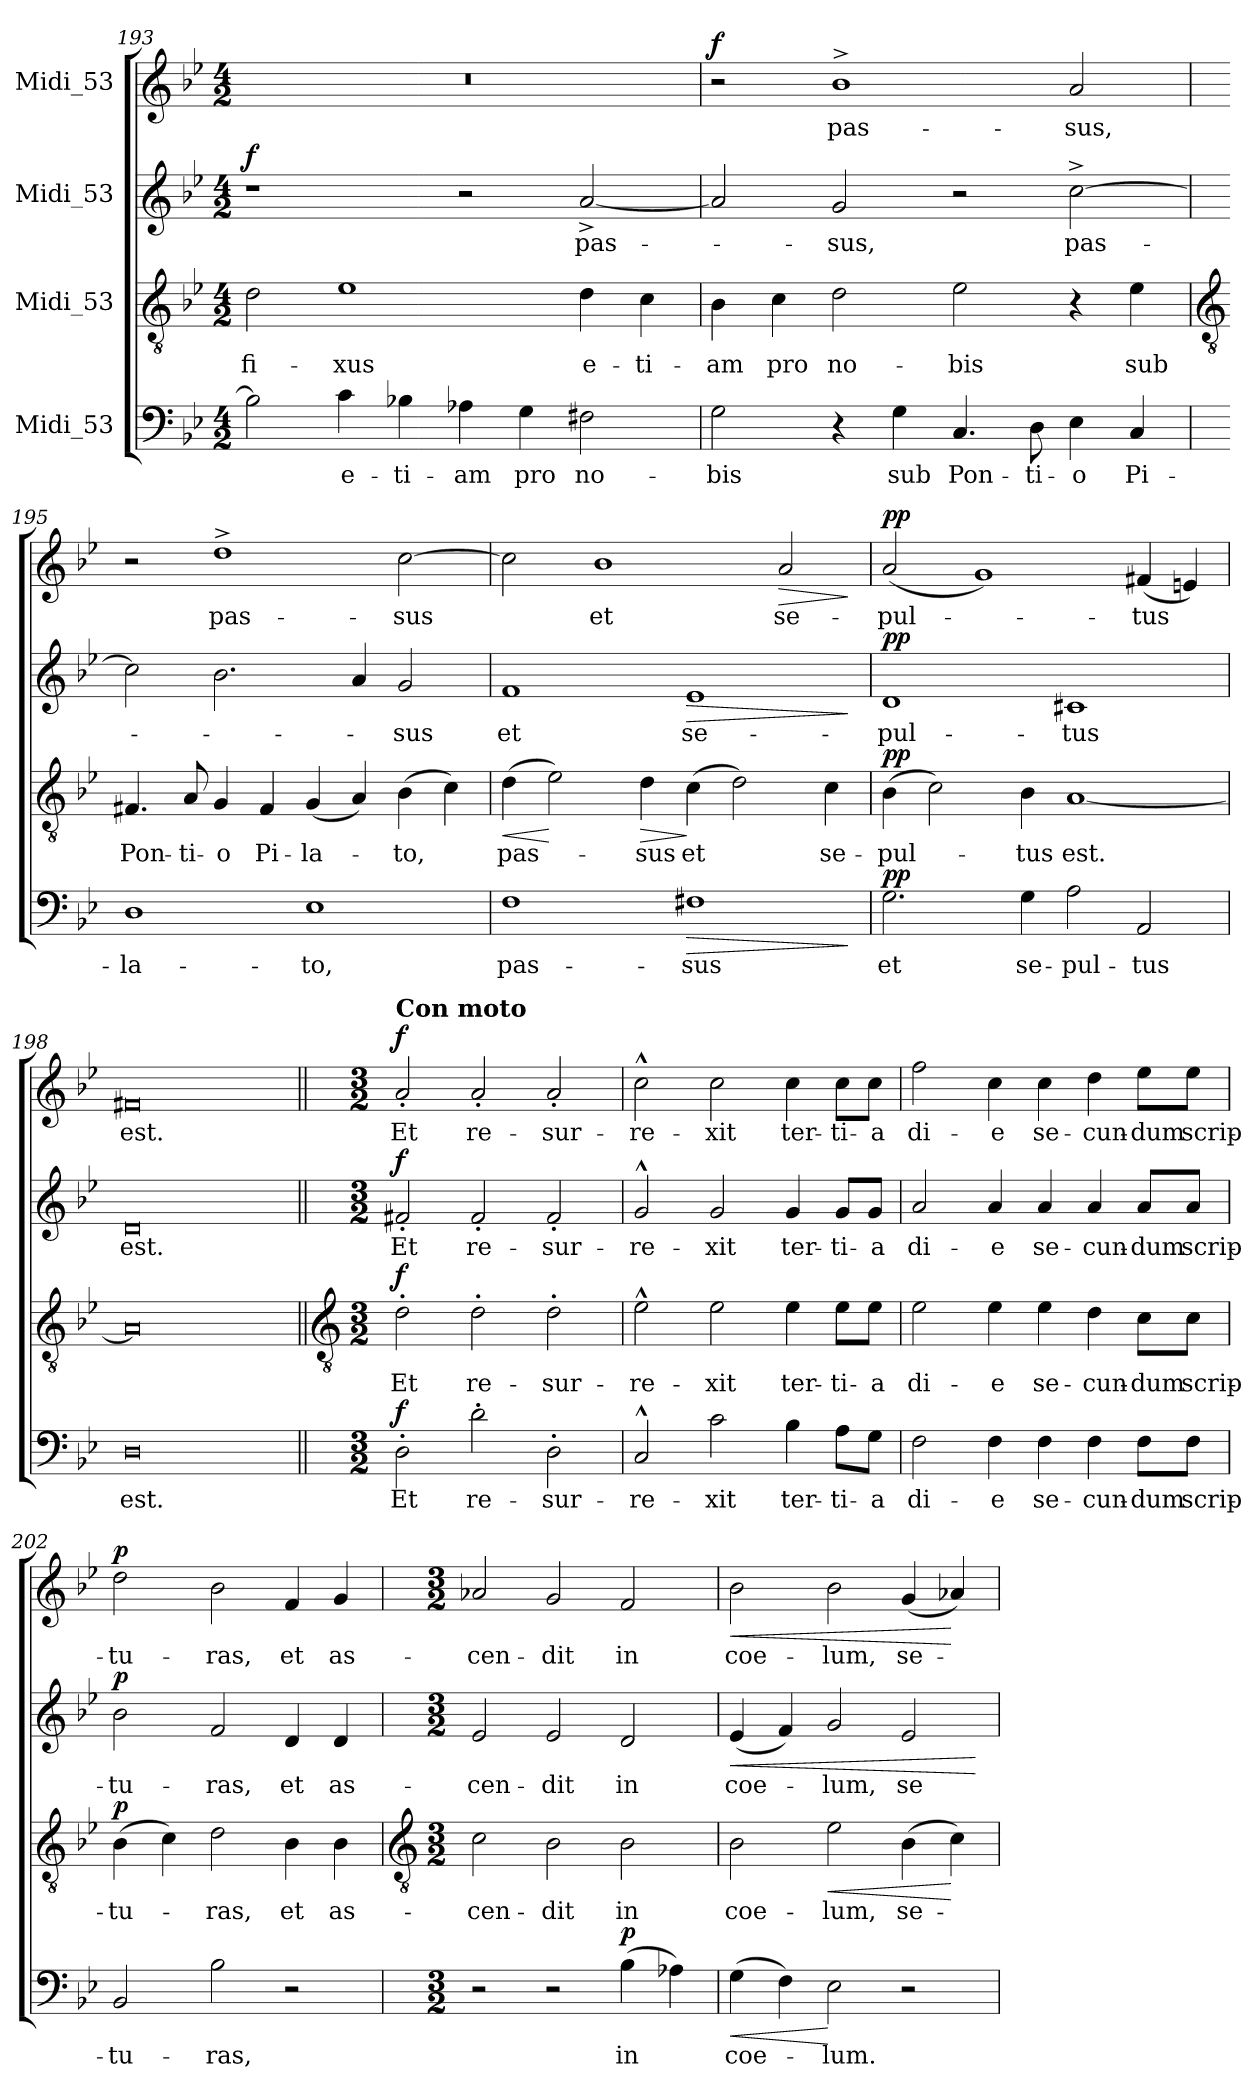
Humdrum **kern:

**kern	**text	**dynam	**kern	**text	**dynam	**kern	**text	**dynam	**kern	**text	**dynam
*part4	*part4	*part4	*part3	*part3	*part3	*part2	*part2	*part2	*part1	*part1	*part1
*staff4	*staff4	*staff4	*staff3	*staff3	*staff3	*staff2	*staff2	*staff2	*staff1	*staff1	*staff1
*I"Midi_53	*	*	*I"Midi_53	*	*	*I"Midi_53	*	*	*I"Midi_53	*	*
*clefF4	*	*	*clefGv2	*	*	*clefG2	*	*	*clefG2	*	*
*k[b-e-]	*	*	*k[b-e-]	*	*	*k[b-e-]	*	*	*k[b-e-]	*	*
*B-:	*	*	*B-:	*	*	*B-:	*	*	*B-:	*	*
*M4/2	*	*	*M4/2	*	*	*M4/2	*	*	*M4/2	*	*
=193	=193	=193	=193	=193	=193	=193	=193	=193	=193	=193	=193
!	!	!	!	!LO:LY:b	!	!	!	!LO:DY:a	!	!	!
2B\]	.	.	2d\	-fi-	.	1r	.	f	0r	.	.
!	!LO:LY:b	!	!	!LO:LY:b	!	!	!	!	!	!	!
4c\	e-	.	1e-	-xus	.	.	.	.	.	.	.
!	!LO:LY:b	!	!	!	!	!	!	!	!	!	!
4B-X\	-ti-	.	.	.	.	.	.	.	.	.	.
!	!LO:LY:b	!	!	!	!	!	!	!	!	!	!
4A-X\	-am	.	.	.	.	2r	.	.	.	.	.
!	!LO:LY:b	!	!	!	!	!	!	!	!	!	!
4G\	pro	.	.	.	.	.	.	.	.	.	.
!	!LO:LY:b	!	!	!LO:LY:b	!	!	!LO:LY:b	!	!	!	!
2F#X\	no-	.	4d\	e-	.	[2a^/	pas-	.	.	.	.
!	!	!	!	!LO:LY:b	!	!	!	!	!	!	!
.	.	.	4c\	-ti-	.	.	.	.	.	.	.
=194	=194	=194	=194	=194	=194	=194	=194	=194	=194	=194	=194
!	!LO:LY:b	!	!	!LO:LY:b	!	!	!	!	!	!	!LO:DY:a
2G\	-bis	.	4B-\	-am	.	2a/]	.	.	2r	.	f
!	!	!	!	!LO:LY:b	!	!	!	!	!	!	!
.	.	.	4c\	pro	.	.	.	.	.	.	.
!	!	!	!	!LO:LY:b	!	!	!LO:LY:b	!	!	!LO:LY:b	!
4r	.	.	2d\	no-	.	2g/	-sus,	.	1b-^	pas-	.
!	!LO:LY:b	!	!	!	!	!	!	!	!	!	!
4G\	sub	.	.	.	.	.	.	.	.	.	.
!	!LO:LY:b	!	!	!LO:LY:b	!	!	!	!	!	!	!
4.C/	Pon-	.	2e-\	-bis	.	2r	.	.	.	.	.
!	!LO:LY:b	!	!	!	!	!	!	!	!	!	!
8D\	-ti-	.	.	.	.	.	.	.	.	.	.
!	!LO:LY:b	!	!	!	!	!	!LO:LY:b	!	!	!LO:LY:b	!
4E-\	-o	.	4r	.	.	[2cc^\	pas-	.	2a/	-sus,	.
!	!LO:LY:b	!	!	!LO:LY:b	!	!	!	!	!	!	!
4C/	Pi-	.	4e-\	sub	.	.	.	.	.	.	.
!!LO:LB:g=z
=195	=195	=195	=195	=195	=195	=195	=195	=195	=195	=195	=195
*	*	*	*clefGv2	*	*	*	*	*	*	*	*
!	!LO:LY:b	!	!	!LO:LY:b	!	!	!	!	!	!	!
1D	-la-	.	4.F#X/	Pon-	.	2cc\]	.	.	2r	.	.
!	!	!	!	!LO:LY:b	!	!	!	!	!	!	!
.	.	.	8A/	-ti-	.	.	.	.	.	.	.
!	!	!	!	!LO:LY:b	!	!	!	!	!	!LO:LY:b	!
.	.	.	4G/	-o	.	2.b-\	.	.	1dd^	pas-	.
!	!	!	!	!LO:LY:b	!	!	!	!	!	!	!
.	.	.	4F#/	Pi-	.	.	.	.	.	.	.
!	!LO:LY:b	!	!	!LO:LY:b	!	!	!	!	!	!	!
1E-	-to,	.	(<4G/	-la-	.	.	.	.	.	.	.
.	.	.	4A/)	.	.	4a/	.	.	.	.	.
!	!	!	!	!LO:LY:b	!	!	!LO:LY:b	!	!	!LO:LY:b	!
.	.	.	(>4B-\	-to,	.	2g/	-sus	.	[2cc\	-sus	.
.	.	.	4c\)	.	.	.	.	.	.	.	.
=196	=196	=196	=196	=196	=196	=196	=196	=196	=196	=196	=196
!	!LO:LY:b	!	!	!LO:LY:b	!LO:HP:b	!	!LO:LY:b	!	!	!	!
1F	pas-	.	(>4d\	pas-	<	1f	et	.	2cc\]	.	.
.	.	.	2e-\)	.	[	.	.	.	.	.	.
!	!	!	!	!	!	!	!	!	!	!LO:LY:b	!
.	.	.	.	.	.	.	.	.	1b-	et	.
!	!	!	!	!LO:LY:b	!LO:HP:b	!	!	!	!	!	!
.	.	.	4d\	-sus	>	.	.	.	.	.	.
!	!LO:LY:b	!LO:HP:b	!	!LO:LY:b	!	!	!LO:LY:b	!LO:HP:b	!	!	!
1F#X	-sus	>	(>4c\	et	]	1e-	se-	>	.	.	.
.	.	.	2d\)	.	.	.	.	.	.	.	.
!	!	!	!	!	!	!	!	!	!	!LO:LY:b	!LO:HP:b
.	.	.	.	.	.	.	.	.	2a/	se-	>
!	!	!	!	!LO:LY:b	!	!	!	!	!	!	!
.	.	.	4c\	se-	.	.	.	.	.	.	.
.	.	]	.	.	.	.	.	]	.	.	]
=197	=197	=197	=197	=197	=197	=197	=197	=197	=197	=197	=197
!	!LO:LY:b	!LO:DY:a	!	!LO:LY:b	!LO:DY:a	!	!LO:LY:b	!LO:DY:a	!	!LO:LY:b	!LO:DY:a
2.G\	et	pp	(>4B-\	-pul-	pp	1d	-pul-	pp	(<2a/	-pul-	pp
.	.	.	2c\)	.	.	.	.	.	.	.	.
.	.	.	.	.	.	.	.	.	1g)	.	.
!	!LO:LY:b	!	!	!LO:LY:b	!	!	!	!	!	!	!
4G\	se-	.	4B-\	-tus	.	.	.	.	.	.	.
!	!LO:LY:b	!	!	!LO:LY:b	!	!	!LO:LY:b	!	!	!	!
2A\	-pul-	.	[1A	est.	.	1c#X	-tus	.	.	.	.
!	!LO:LY:b	!	!	!	!	!	!	!	!	!LO:LY:b	!
2AA/	-tus	.	.	.	.	.	.	.	(<4f#X/	-tus	.
.	.	.	.	.	.	.	.	.	4en/)	.	.
=198	=198	=198	=198	=198	=198	=198	=198	=198	=198	=198	=198
!	!LO:LY:b	!	!	!	!	!	!LO:LY:b	!	!	!LO:LY:b	!
0D	est.	.	0A]	.	.	0d	est.	.	0f#X	est.	.
!!LO:LB:g=z
=199||	=199||	=199||	=199||	=199||	=199||	=199||	=199||	=199||	=199||	=199||	=199||
*	*	*	*clefGv2	*	*	*	*	*	*	*	*
*M3/2	*	*	*M3/2	*	*	*M3/2	*	*	*M3/2	*	*
!	!	!	!	!	!	!	!	!	!LO:TX:a:B:t=Con moto	!	!
!	!LO:LY:b	!LO:DY:a	!	!LO:LY:b	!LO:DY:a	!	!LO:LY:b	!LO:DY:a	!	!LO:LY:b	!LO:DY:a
2D'\	Et	f	2d'\	Et	f	2f#X'/	Et	f	2a'/	Et	f
!	!LO:LY:b	!	!	!LO:LY:b	!	!	!LO:LY:b	!	!	!LO:LY:b	!
2d'\	re-	.	2d'\	re-	.	2f#'/	re-	.	2a'/	re-	.
!	!LO:LY:b	!	!	!LO:LY:b	!	!	!LO:LY:b	!	!	!LO:LY:b	!
2D'\	-sur-	.	2d'\	-sur-	.	2f#'/	-sur-	.	2a'/	-sur-	.
=200	=200	=200	=200	=200	=200	=200	=200	=200	=200	=200	=200
!	!LO:LY:b	!	!	!LO:LY:b	!	!	!LO:LY:b	!	!	!LO:LY:b	!
2C^^/	-re-	.	2e-^^\	-re-	.	2g^^/	-re-	.	2cc^^\	-re-	.
!	!LO:LY:b	!	!	!LO:LY:b	!	!	!LO:LY:b	!	!	!LO:LY:b	!
2c\	-xit	.	2e-\	-xit	.	2g/	-xit	.	2cc\	-xit	.
!	!LO:LY:b	!	!	!LO:LY:b	!	!	!LO:LY:b	!	!	!LO:LY:b	!
4B-\	ter-	.	4e-\	ter-	.	4g/	ter-	.	4cc\	ter-	.
!	!LO:LY:b	!	!	!LO:LY:b	!	!	!LO:LY:b	!	!	!LO:LY:b	!
8A\L	-ti-	.	8e-\L	-ti-	.	8g/L	-ti-	.	8cc\L	-ti-	.
!	!LO:LY:b	!	!	!LO:LY:b	!	!	!LO:LY:b	!	!	!LO:LY:b	!
8G\J	-a	.	8e-\J	-a	.	8g/J	-a	.	8cc\J	-a	.
=201	=201	=201	=201	=201	=201	=201	=201	=201	=201	=201	=201
!	!LO:LY:b	!	!	!LO:LY:b	!	!	!LO:LY:b	!	!	!LO:LY:b	!
2F\	di-	.	2e-\	di-	.	2a/	di-	.	2ff\	di-	.
!	!LO:LY:b	!	!	!LO:LY:b	!	!	!LO:LY:b	!	!	!LO:LY:b	!
4F\	-e	.	4e-\	-e	.	4a/	-e	.	4cc\	-e	.
!	!LO:LY:b	!	!	!LO:LY:b	!	!	!LO:LY:b	!	!	!LO:LY:b	!
4F\	se-	.	4e-\	se-	.	4a/	se-	.	4cc\	se-	.
!	!LO:LY:b	!	!	!LO:LY:b	!	!	!LO:LY:b	!	!	!LO:LY:b	!
4F\	-cun-	.	4d\	-cun-	.	4a/	-cun-	.	4dd\	-cun-	.
!	!LO:LY:b	!	!	!LO:LY:b	!	!	!LO:LY:b	!	!	!LO:LY:b	!
8F\L	-dum	.	8c\L	-dum	.	8a/L	-dum	.	8ee-\L	-dum	.
!	!LO:LY:b	!	!	!LO:LY:b	!	!	!LO:LY:b	!	!	!LO:LY:b	!
8F\J	scrip-	.	8c\J	scrip-	.	8a/J	scrip-	.	8ee-\J	scrip-	.
=202	=202	=202	=202	=202	=202	=202	=202	=202	=202	=202	=202
!	!LO:LY:b	!	!	!LO:LY:b	!LO:DY:a	!	!LO:LY:b	!LO:DY:a	!	!LO:LY:b	!LO:DY:a
2BB-/	-tu-	.	(>4B-\	-tu-	p	2b-\	-tu-	p	2dd\	-tu-	p
.	.	.	4c\)	.	.	.	.	.	.	.	.
!	!LO:LY:b	!	!	!LO:LY:b	!	!	!LO:LY:b	!	!	!LO:LY:b	!
2B-\	-ras,	.	2d\	-ras,	.	2f/	-ras,	.	2b-\	-ras,	.
!	!	!	!	!LO:LY:b	!	!	!LO:LY:b	!	!	!LO:LY:b	!
2r	.	.	4B-\	et	.	4d/	et	.	4f/	et	.
!	!	!	!	!LO:LY:b	!	!	!LO:LY:b	!	!	!LO:LY:b	!
.	.	.	4B-\	as-	.	4d/	as-	.	4g/	as-	.
!!LO:LB:g=z
=203	=203	=203	=203	=203	=203	=203	=203	=203	=203	=203	=203
*	*	*	*clefGv2	*	*	*	*	*	*	*	*
*M3/2	*	*	*M3/2	*	*	*M3/2	*	*	*M3/2	*	*
!	!	!	!	!LO:LY:b	!	!	!LO:LY:b	!	!	!LO:LY:b	!
2r	.	.	2c\	-cen-	.	2e-/	-cen-	.	2a-X/	-cen-	.
!	!	!	!	!LO:LY:b	!	!	!LO:LY:b	!	!	!LO:LY:b	!
2r	.	.	2B-\	-dit	.	2e-/	-dit	.	2g/	-dit	.
!	!LO:LY:b	!LO:DY:a	!	!LO:LY:b	!	!	!LO:LY:b	!	!	!LO:LY:b	!
(>4B-\	in	p	2B-\	in	.	2d/	in	.	2f/	in	.
4A-X\)	.	.	.	.	.	.	.	.	.	.	.
=204	=204	=204	=204	=204	=204	=204	=204	=204	=204	=204	=204
!	!LO:LY:b	!LO:HP:b	!	!LO:LY:b	!	!	!LO:LY:b	!LO:HP:b	!	!LO:LY:b	!LO:HP:b
(>4G\	coe-	<	2B-\	coe-	.	(<4e-/	coe-	<	2b-\	coe-	<
4F\)	.	.	.	.	.	4f/)	.	.	.	.	.
!	!LO:LY:b	!	!	!LO:LY:b	!LO:HP:b	!	!LO:LY:b	!	!	!LO:LY:b	!
2E-\	-lum.	[	2e-\	-lum,	<	2g/	-lum,	.	2b-\	-lum,	.
!	!	!	!	!LO:LY:b	!	!	!LO:LY:b	!	!	!LO:LY:b	!
2r	.	.	(>4B-\	se-	.	2e-/	se-	.	(<4g/	se-	.
.	.	.	4c\)	.	[	.	.	.	4a-X/)	.	[
.	.	.	.	.	.	.	.	[	.	.	.
=	=	=	=	=	=	=	=	=	=	=	=
*-	*-	*-	*-	*-	*-	*-	*-	*-	*-	*-	*-
